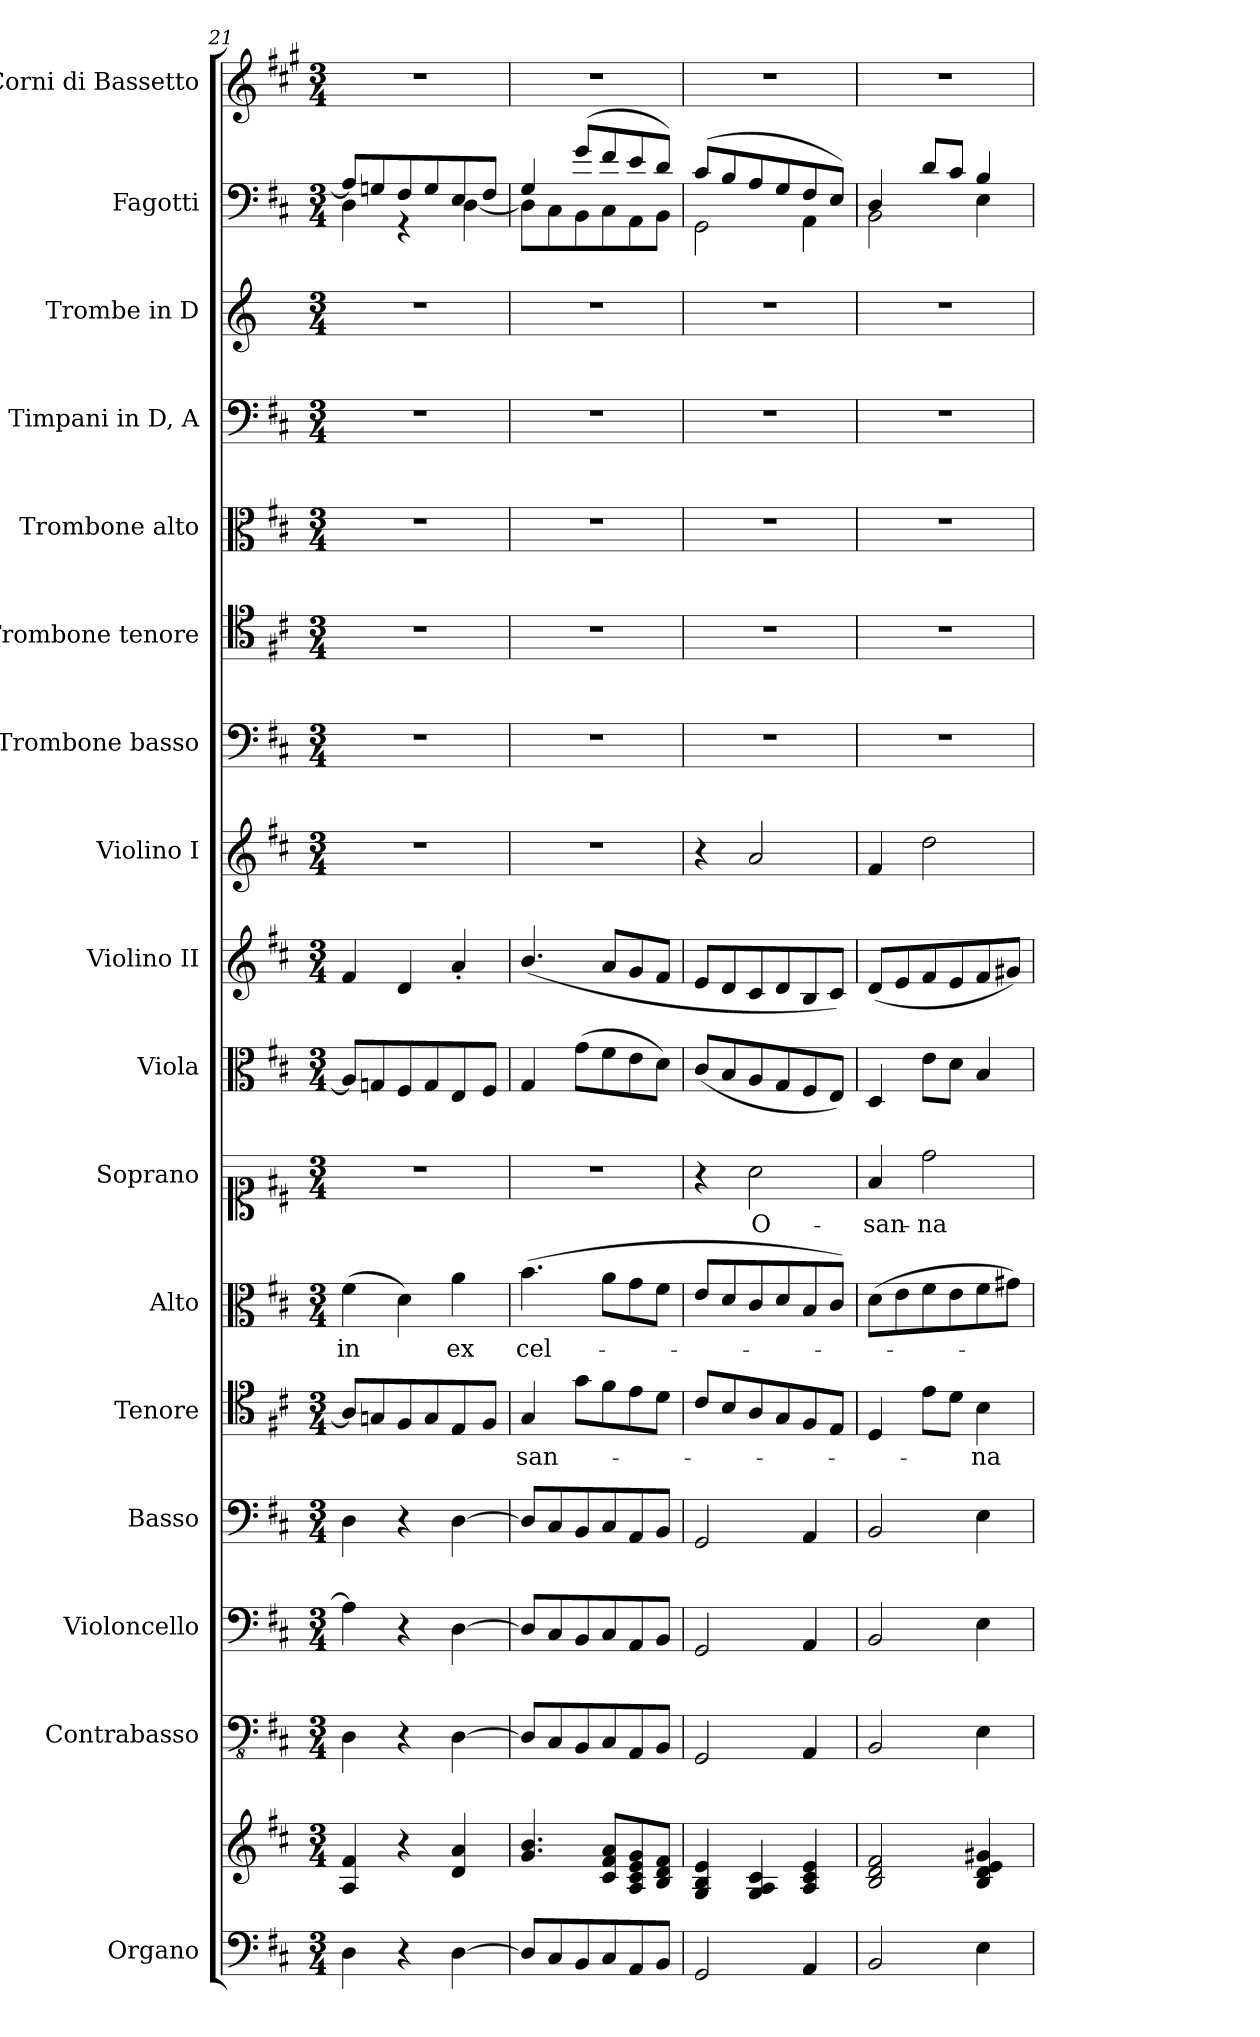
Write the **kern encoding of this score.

**kern	**kern	**kern	**kern	**kern	**kern	**text	**kern	**text	**kern	**text	**kern	**kern	**kern	**kern	**kern	**kern	**kern	**kern	**kern	**kern
*part17	*part17	*part16	*part15	*part14	*part13	*part13	*part12	*part12	*part11	*part11	*part10	*part9	*part8	*part7	*part6	*part5	*part4	*part3	*part2	*part1
*staff18	*staff17	*staff16	*staff15	*staff14	*staff13	*staff13	*staff12	*staff12	*staff11	*staff11	*staff10	*staff9	*staff8	*staff7	*staff6	*staff5	*staff4	*staff3	*staff2	*staff1
*I"Organo	*	*I"Contrabasso	*I"Violoncello	*I"Basso	*I"Tenore	*	*I"Alto	*	*I"Soprano	*	*I"Viola	*I"Violino II	*I"Violino I	*I"Trombone basso	*I"Trombone tenore	*I"Trombone alto	*I"Timpani in D, A	*I"Trombe in D	*I"Fagotti	*I"Corni di Bassetto
*I'Org.	*	*I'Cb.	*I'Vc.	*I'B.	*I'T.	*	*I'A.	*	*I'S.	*	*I'Vla.	*I'Vln. II	*I'Vln. I	*I'Tbn. B	*I'Tbn. T	*I'Tbn. A	*I'Timp.	*I'Tr. in D	*I'Fag.	*I'Cor. di B.
!!LO:PB:g=z
*clefF4	*clefG2	*clefFv4	*clefF4	*clefF4	*clefC4	*	*clefC3	*	*clefC1	*	*clefC3	*clefG2	*clefG2	*clefF4	*clefC4	*clefC3	*clefF4	*clefG2	*clefF4	*clefG2
*	*	*	*	*	*	*	*	*	*	*	*	*	*	*	*	*	*	*ITrd-1c-2	*	*ITrd4c7
*k[f#c#]	*k[f#c#]	*k[f#c#]	*k[f#c#]	*k[f#c#]	*k[f#c#]	*	*k[f#c#]	*	*k[f#c#]	*	*k[f#c#]	*k[f#c#]	*k[f#c#]	*k[f#c#]	*k[f#c#]	*k[f#c#]	*k[f#c#]	*k[f#c#]	*k[f#c#]	*k[f#c#]
*M3/4	*M3/4	*M3/4	*M3/4	*M3/4	*M3/4	*	*M3/4	*	*M3/4	*	*M3/4	*M3/4	*M3/4	*M3/4	*M3/4	*M3/4	*M3/4	*M3/4	*M3/4	*M3/4
=21	=21	=21	=21	=21	=21	=21	=21	=21	=21	=21	=21	=21	=21	=21	=21	=21	=21	=21	=21	=21
!	!	!	!	!	!	!	!	!LO:LY:b	!	!	!	!	!	!	!	!	!	!	!	!
*	*	*	*	*	*	*	*	*	*	*	*	*	*	*	*	*	*	*	*^	*
4D\	4A/ 4f#/	4DD\	4A\]	4D\	8A/L]	.	(>4f#\	in	2.r	.	8A/L]	4f#/	2.r	2.r	2.r	2.r	2.r	2.r	8A/L]	4D\	2.r
.	.	.	.	.	8Gn/	.	.	.	.	.	8Gn/	.	.	.	.	.	.	.	8Gn/	.	.
4r	4r	4r	4r	4r	8F#/	.	4d\)	.	.	.	8F#/	4d/	.	.	.	.	.	.	8F#/	4r	.
.	.	.	.	.	8G/	.	.	.	.	.	8G/	.	.	.	.	.	.	.	8G/	.	.
!	!	!	!	!	!	!	!	!LO:LY:b	!	!	!	!	!	!	!	!	!	!	!	!	!
[4D\	4d/ 4a/	[4DD\	[4D\	[4D\	8E/	.	4a\	ex	.	.	8E/	4a'/	.	.	.	.	.	.	8E/	[4D\	.
.	.	.	.	.	8F#/J	.	.	.	.	.	8F#/J	.	.	.	.	.	.	.	8F#/J	.	.
=22	=22	=22	=22	=22	=22	=22	=22	=22	=22	=22	=22	=22	=22	=22	=22	=22	=22	=22	=22	=22	=22
!	!	!	!	!	!	!LO:LY:b	!	!LO:LY:b	!	!	!	!	!	!	!	!	!	!	!	!	!
8D/L]	4.g/ 4.b/	8DD/L]	8D/L]	8D/L]	4G/	-san-	(>4.b\	-cel-	2.r	.	4G/	(>4.b/	2.r	2.r	2.r	2.r	2.r	2.r	4G/	8D\L]	2.r
8C#/	.	8CC#/	8C#/	8C#/	.	.	.	.	.	.	.	.	.	.	.	.	.	.	.	8C#\	.
8BB/	.	8BBB/	8BB/	8BB/	8g\L	.	.	.	.	.	(>8g\L	.	.	.	.	.	.	.	(>8g/L	8BB\	.
8C#/	8c#/ 8f#/ 8a/L	8CC#/	8C#/	8C#/	8f#\	.	8a\L	.	.	.	8f#\	8a/L	.	.	.	.	.	.	8f#/	8C#\	.
8AA/	8A/ 8c#/ 8e/ 8g/	8AAA/	8AA/	8AA/	8e\	.	8g\	.	.	.	8e\	8g/	.	.	.	.	.	.	8e/	8AA\	.
8BB/J	8B/ 8d/ 8f#/J	8BBB/J	8BB/J	8BB/J	8d\J	.	8f#\J	.	.	.	8d\J)	8f#/J	.	.	.	.	.	.	8d/J)	8BB\J	.
=23	=23	=23	=23	=23	=23	=23	=23	=23	=23	=23	=23	=23	=23	=23	=23	=23	=23	=23	=23	=23	=23
2GG/	4G/ 4B/ 4e/	2GGG/	2GG/	2GG/	8c#/L	.	8e/L	.	4r	.	(<8c#/L	8e/L	4r	2.r	2.r	2.r	2.r	2.r	(>8c#/L	2GG\	2.r
.	.	.	.	.	8B/	.	8d/	.	.	.	8B/	8d/	.	.	.	.	.	.	8B/	.	.
!	!	!	!	!	!	!	!	!	!	!LO:LY:b	!	!	!	!	!	!	!	!	!	!	!
.	4G/ 4A/ 4c#/	.	.	.	8A/	.	8c#/	.	2a\	O-	8A/	8c#/	2a/	.	.	.	.	.	8A/	.	.
.	.	.	.	.	8G/	.	8d/	.	.	.	8G/	8d/	.	.	.	.	.	.	8G/	.	.
4AA/	4A/ 4c#/ 4e/	4AAA/	4AA/	4AA/	8F#/	.	8B/	.	.	.	8F#/	8B/	.	.	.	.	.	.	8F#/	4AA\	.
.	.	.	.	.	8E/J	.	8c#/J)	.	.	.	8E/J)	8c#/J)	.	.	.	.	.	.	8E/J)	.	.
=24	=24	=24	=24	=24	=24	=24	=24	=24	=24	=24	=24	=24	=24	=24	=24	=24	=24	=24	=24	=24	=24
!	!	!	!	!	!	!	!	!	!	!LO:LY:b	!	!	!	!	!	!	!	!	!	!	!
2BB/	2B/ 2d/ 2f#/	2BBB/	2BB/	2BB/	4D/	.	(>8d\L	.	4f#/	-san-	4D/	(<8d/L	4f#/	2.r	2.r	2.r	2.r	2.r	4D/	2BB\	2.r
.	.	.	.	.	.	.	8e\	.	.	.	.	8e/	.	.	.	.	.	.	.	.	.
!	!	!	!	!	!	!	!	!	!	!LO:LY:b	!	!	!	!	!	!	!	!	!	!	!
.	.	.	.	.	8e\L	.	8f#\	.	2dd\	-na	8e\L	8f#/	2dd\	.	.	.	.	.	8d/L	.	.
.	.	.	.	.	8d\J	.	8e\	.	.	.	8d\J	8e/	.	.	.	.	.	.	8c#/J	.	.
!	!	!	!	!	!	!LO:LY:b	!	!	!	!	!	!	!	!	!	!	!	!	!	!	!
4E\	4B/ 4d/ 4e/ 4g#X/	4EE\	4E\	4E\	4B\	na	8f#\	.	.	.	4B/	8f#/	.	.	.	.	.	.	4B/	4E\	.
.	.	.	.	.	.	.	8g#X\J)	.	.	.	.	8g#X/J)	.	.	.	.	.	.	.	.	.
*	*	*	*	*	*	*	*	*	*	*	*	*	*	*	*	*	*	*	*v	*v	*
=	=	=	=	=	=	=	=	=	=	=	=	=	=	=	=	=	=	=	=	=
*-	*-	*-	*-	*-	*-	*-	*-	*-	*-	*-	*-	*-	*-	*-	*-	*-	*-	*-	*-	*-
